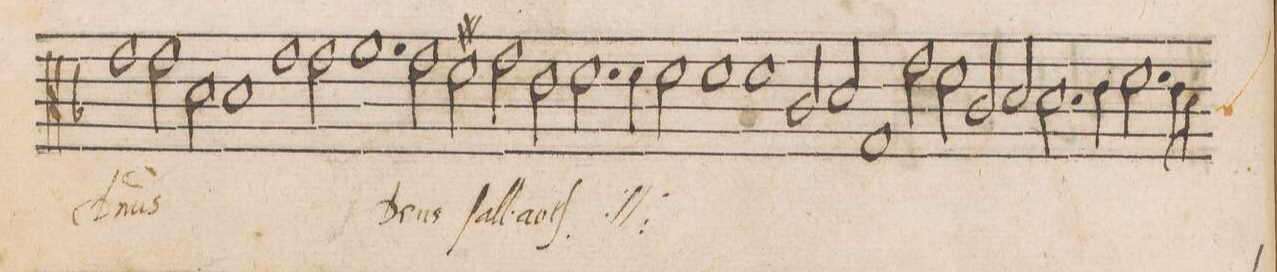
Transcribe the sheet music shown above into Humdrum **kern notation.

**kern	**text
*I"ALTVS	*
*clefC3	*
*k[b-]	*
*met(C|)	*
*M2/1	*
1g	D(o-
2g\	-mi)-
=22-	=22-
2d\	-nus
1d	.
1g\	.
=23-	=23-
2g\	.
1.a	De-
=24-	=24-
2g\	-us
2f#Xi\	ſab-
2g\	-ba-
=25-	=25-
2e\	-oth.
*	*ij
2.fny\	D(o-
4f\	-mi)-
2f\	-nus
=26-	=26-
1f	De-
1f	-us
=27-	=27-
2c/	ſab-
2d/	.
1G	.
=28-	=28-
2g\	.
2f\	.
2c/	.
2d/	.
=29-	=29-
2.d\	-ba-
4e\	.
2.f\	.
8e\L	.
8d\J	.
*custos:c	*
=30-	=30-
*-	*-
